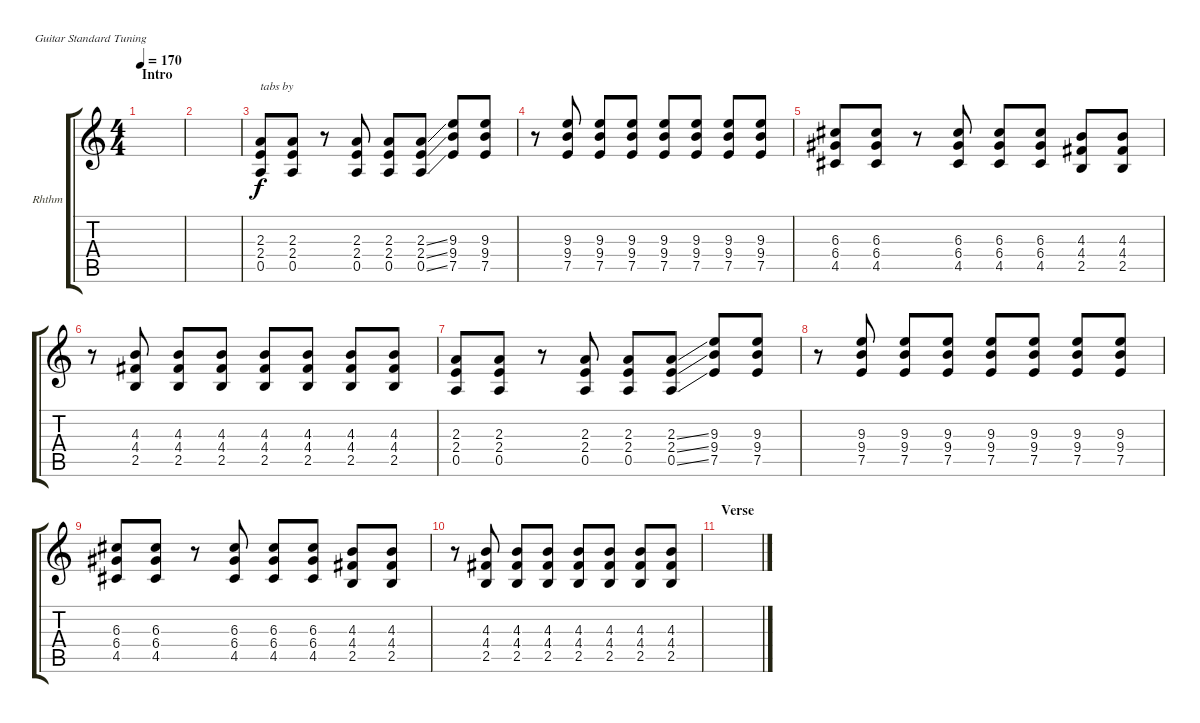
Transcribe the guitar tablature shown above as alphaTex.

\defaultSystemsLayout 4
\bracketExtendMode groupsimilarinstruments
\firstSystemTrackNameOrientation horizontal
\otherSystemsTrackNameOrientation horizontal
\track ("Rhythm" "Rhthm") {instrument distortionguitar}
\staff {score tabs}
\tuning (E4 B3 G3 D3 A2 E2)
\ts (4 4)
\section ("" "Intro")
\tempo 170
\clef g2
\scale
0.345133
\ks c
|
\scale
0.182891 |
\scale
0.471976 (0.5 2.4 2.3).8{txt "tabs by"} (0.5 2.4 2.3).8 r.8 (0.5 2.4 2.3).8 (0.5 2.4 2.3).8 (0.5{ss} 2.4{ss} 2.3{ss}).8 (7.5 9.4 9.3).8 (7.5 9.4 9.3).8 |
\scale
0.279232 r.8{txt ""} (9.3 9.4 7.5).8 (9.3 9.4 7.5).8 (9.3 9.4 7.5).8 (9.3 9.4 7.5).8 (9.3 9.4 7.5).8 (9.3 9.4 7.5).8 (9.3 9.4 7.5).8 |
\scale
0.347295 (4.5 6.4 6.3).8 (4.5 6.4 6.3).8 r.8 (4.5 6.4 6.3).8 (4.5 6.4 6.3).8 (4.5 6.4 6.3).8 (2.5 4.4 4.3).8 (2.5 4.4 4.3).8 |
\scale
0.373473 r.8{txt ""} (2.5 4.4 4.3).8 (2.5 4.4 4.3).8 (2.5 4.4 4.3).8 (2.5 4.4 4.3).8 (2.5 4.4 4.3).8 (2.5 4.4 4.3).8 (2.5 4.4 4.3).8 |
\scale
0.308285 (0.5 2.4 2.3).8 (0.5 2.4 2.3).8 r.8 (0.5 2.4 2.3).8 (0.5 2.4 2.3).8 (0.5{ss} 2.4{ss} 2.3{ss}).8 (7.5 9.4 9.3).8 (7.5 9.4 9.3).8 |
\scale
0.308285 r.8 (9.3 9.4 7.5).8 (9.3 9.4 7.5).8 (9.3 9.4 7.5).8 (9.3 9.4 7.5).8 (9.3 9.4 7.5).8 (9.3 9.4 7.5).8 (9.3 9.4 7.5).8 |
\scale
0.38343 (4.5 6.4 6.3).8 (4.5 6.4 6.3).8 r.8 (4.5 6.4 6.3).8 (4.5 6.4 6.3).8 (4.5 6.4 6.3).8 (2.5 4.4 4.3).8 (2.5 4.4 4.3).8 |
\scale
0.633136 r.8 (2.5 4.4 4.3).8 (2.5 4.4 4.3).8 (2.5 4.4 4.3).8 (2.5 4.4 4.3).8 (2.5 4.4 4.3).8 (2.5 4.4 4.3).8 (2.5 4.4 4.3).8 |
\section ("" "Verse")
\scale
0.183432 |
\scale
0.183432 |
\scale
0.333333 |
\scale
0.333333 |
\scale
0.333333 |
\scale
0.133047
